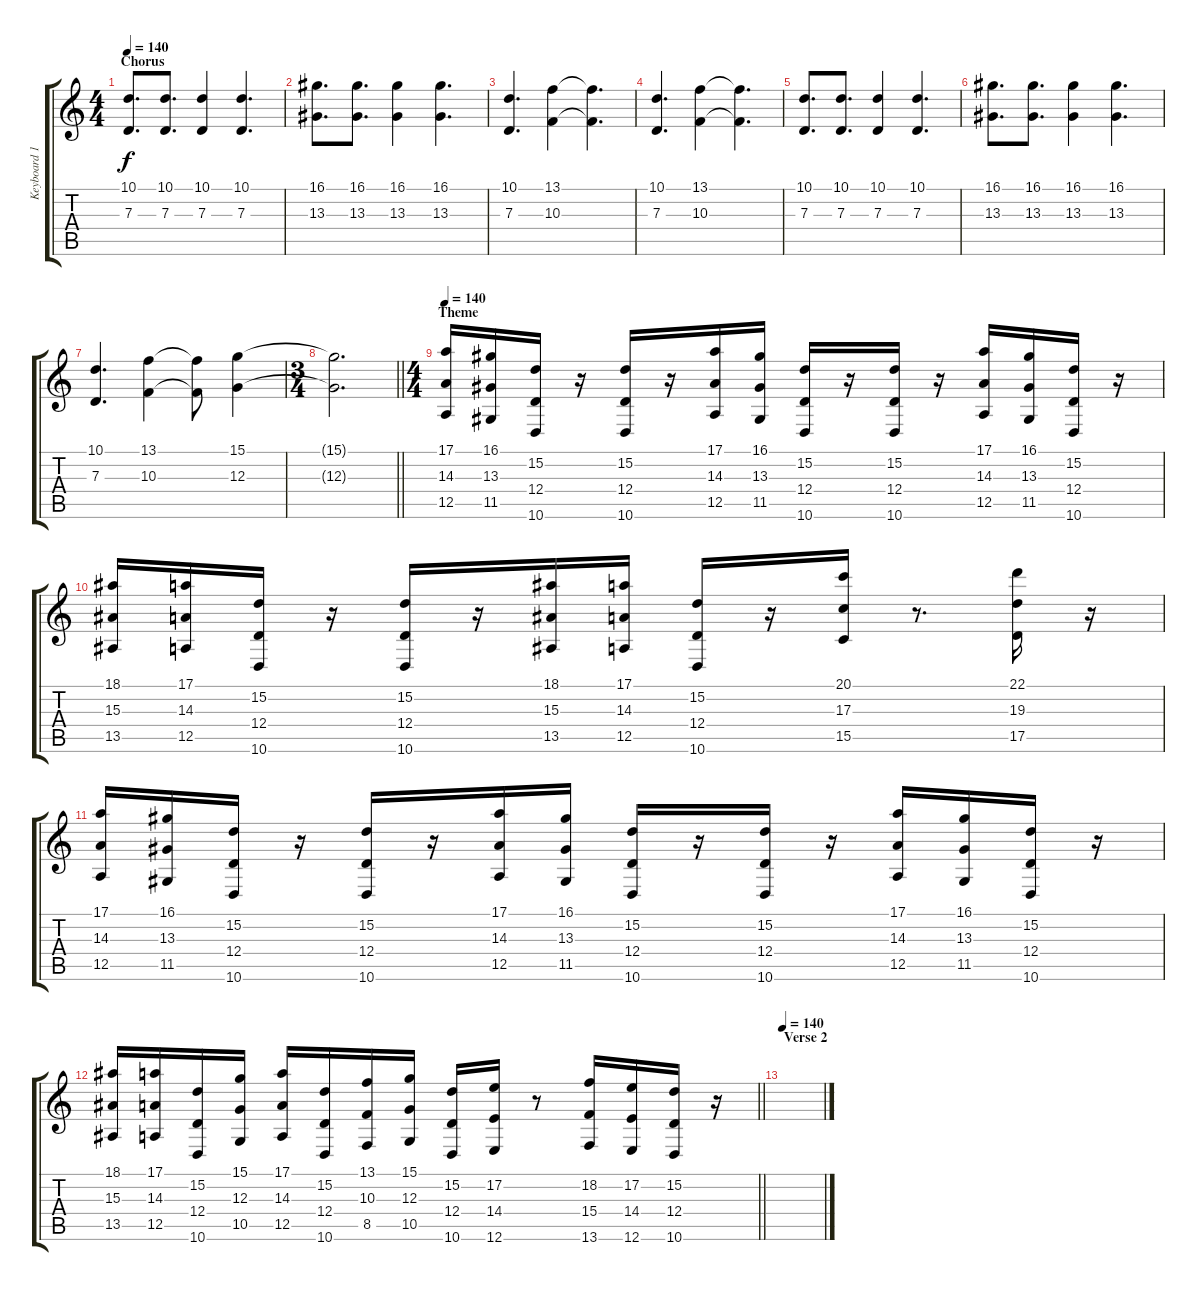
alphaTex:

\track ("Keyboard 1" "Keyboard 1") {instrument pad3polysynth}
\staff {score tabs}
\tuning (E4 B3 G3 D3 A2 E2) {hide}
\ts (4 4)
\section ("" "Chorus")
\tempo 140
\clef g2
\ks c
(10.1 7.3).8{d dy f volume 8} (10.1 7.3).8{d} (10.1 7.3).4 (10.1 7.3).4{d} |
(16.1 13.3).8{d} (16.1 13.3).8{d} (16.1 13.3).4 (16.1 13.3).4{d} |
(10.1 7.3).4{d} (13.1 10.3).4 (13.1{t} 10.3{t}).4{d} |
(10.1 7.3).4{d} (13.1 10.3).4 (13.1{t} 10.3{t}).4{d} |
(10.1 7.3).8{d} (10.1 7.3).8{d} (10.1 7.3).4 (10.1 7.3).4{d} |
(16.1 13.3).8{d} (16.1 13.3).8{d} (16.1 13.3).4 (16.1 13.3).4{d} |
(10.1 7.3).4{d} (13.1 10.3).4 (13.1{t} 10.3{t}).8 (15.1 12.3).4 |
\ts (3 4)
\barLineRight lightlight
(15.1{t} 12.3{t}).2{d} |
\ts (4 4)
\section ("" "Theme")
\tempo 140
(17.1 14.3 12.5).16{volume 10 instrument pad3polysynth} (16.1 13.3 11.5).16 (15.2 12.4 10.6).16 r.16 (15.2 12.4 10.6).16 r.16 (17.1 14.3 12.5).16 (16.1 13.3 11.5).16 (15.2 12.4 10.6).16 r.16 (15.2 12.4 10.6).16 r.16 (17.1 14.3 12.5).16 (16.1 13.3 11.5).16 (15.2 12.4 10.6).16 r.16 |
(18.1 15.3 13.5).16 (17.1 14.3 12.5).16 (15.2 12.4 10.6).16 r.16 (15.2 12.4 10.6).16 r.16 (18.1 15.3 13.5).16 (17.1 14.3 12.5).16 (15.2 12.4 10.6).16 r.16 (20.1 17.3 15.5).16 r.8{d} (22.1 19.3 17.5).16 r.16 |
(17.1 14.3 12.5).16 (16.1 13.3 11.5).16 (15.2 12.4 10.6).16 r.16 (15.2 12.4 10.6).16 r.16 (17.1 14.3 12.5).16 (16.1 13.3 11.5).16 (15.2 12.4 10.6).16 r.16 (15.2 12.4 10.6).16 r.16 (17.1 14.3 12.5).16 (16.1 13.3 11.5).16 (15.2 12.4 10.6).16 r.16 |
\barLineRight lightlight
(18.1 15.3 13.5).16 (17.1 14.3 12.5).16 (15.2 12.4 10.6).16 (15.1 12.3 10.5).16 (17.1 14.3 12.5).16 (15.2 12.4 10.6).16 (13.1 10.3 8.5).16 (15.1 12.3 10.5).16 (15.2 12.4 10.6).16 (17.2 14.4 12.6).16 r.8 (18.2 15.4 13.6).16 (17.2 14.4 12.6).16 (15.2 12.4 10.6).16 r.16 |
\section ("" "Verse 2")
\tempo 140
